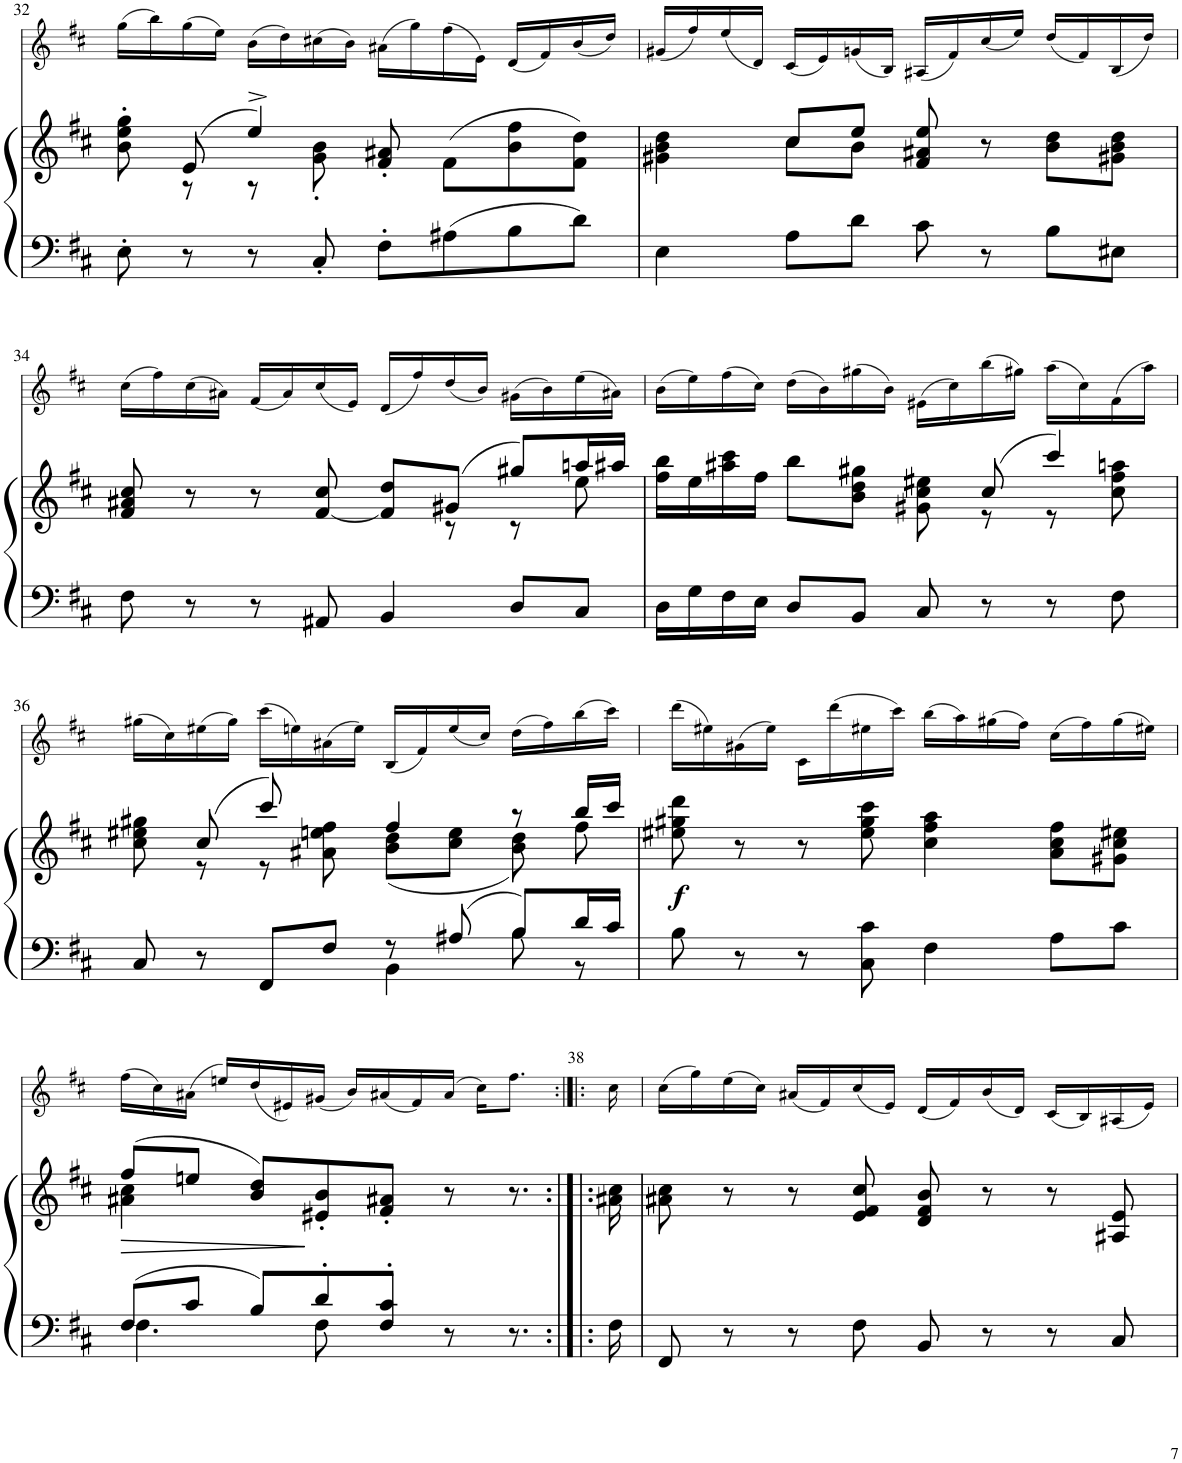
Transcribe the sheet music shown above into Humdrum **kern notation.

**kern	**kern	**dynam	**kern
*part2	*part2	*part2	*part1
*staff3	*staff2	*staff2/3	*staff1
*I"Piano	*	*	*I"Violin
*I'Pno	*	*	*I'Vln
!!LO:PB:g=z
*clefF4	*clefG2	*	*clefG2
*k[f#c#]	*k[f#c#]	*	*k[f#c#]
*M4/4	*M4/4	*	*M4/4
*met(c)	*met(c)	*	*met(c)
=32	=32	=32	=32
*	*^	*	*
8E'\	8b\'> 8ee\'> 8gg\'>	8ryy	.	(16gg\LL
.	.	.	.	16bb\)
8r	(8e/	8r	.	(16gg\
.	.	.	.	16ee\JJ)
8r	4ee^/)	8r	.	(16b\LL
.	.	.	.	16dd\)
8C#'/	.	8g\' 8b\'	.	(16cc#X\
.	.	.	.	16b\JJ)
8F#'\L	8f#/'< 8a#X/'<	2ryy	.	(16a#X\LL
.	.	.	.	16gg\)
8A#X\	(>8f#\L	.	.	(16ff#\
.	.	.	.	16e\JJ)
8B\	8b\ 8ff#\	.	.	(16d/LL
.	.	.	.	16f#/)
8d\J	8f#\ 8dd\J)	.	.	(16b/
.	.	.	.	16dd/JJ)
=33	=33	=33	=33	=33
4E\	4g#X\ 4b\ 4dd\	4ryy	.	(16g#X/LL
.	.	.	.	16ff#/)
.	.	.	.	(16ee/
.	.	.	.	16d/JJ)
8A\L	8cc#/L	8cc#\L	.	(16c#/LL
.	.	.	.	16e/)
8d\J	8ee/J	8b\J	.	(16gn/
.	.	.	.	16B/JJ)
8c#\	8f#/ 8a#X/ 8ee/	2ryy	.	(16A#X/LL
.	.	.	.	16f#/)
8r	8r	.	.	(16cc#/
.	.	.	.	16ee/JJ)
8B\L	8b\ 8dd\L	.	.	(16dd/LL
.	.	.	.	16f#/)
8E#X\J	8g#X\ 8b\ 8dd\J	.	.	(16B/
.	.	.	.	16dd/JJ)
!!LO:LB:g=z
=34	=34	=34	=34	=34
8F#\	8f#/ 8a#X/ 8cc#/	8ryy	.	(16cc#\LL
.	.	.	.	16ff#\)
*	*v	*v	*	*
8r	8r	.	(16cc#\
.	.	.	16a#X\JJ)
8r	8r	.	(16f#/LL
.	.	.	16a#/)
8AA#X/	[<8f#/ 8cc#/	.	(16cc#/
.	.	.	16e/JJ)
4BB/	8f#/] 8dd/L	.	(16d/LL
.	.	.	16ff#/)
*	*^	*	*
.	(8g#X/J	8r	.	(16dd/
.	.	.	.	16b/JJ)
8D/L	8gg#X/L)	8r	.	(16g#X\LL
.	.	.	.	16b\)
8C#/J	16aan/L	8ee\	.	(16ee\
.	16aa#X/JJ	.	.	16a#X\JJ)
=35	=35	=35	=35	=35
16D\LL	16ff#\ 16bb\LL	8ryy	.	(16b\LL
16G\	16ee\	.	.	16ee\)
*	*v	*v	*	*
16F#\	16aa#X\ 16ccc#\	.	(16ff#\
16E\JJ	16ff#\JJ	.	16cc#\JJ)
8D/L	8bb\L	.	(16dd\LL
.	.	.	16b\)
8BB/J	8b\ 8dd\ 8gg#X\J	.	(16gg#X\
.	.	.	16b\JJ)
8C#/	8g#X\ 8cc#\ 8ee#X\	.	(16e#X\LL
.	.	.	16cc#\)
*	*^	*	*
8r	(8cc#/	8r	.	(16bb\
.	.	.	.	16gg#X\JJ)
8r	4ccc#/)	8r	.	(16aa\LL
.	.	.	.	16cc#\)
8F#\	.	8cc#\ 8ff#\ 8aan\	.	(16f#\
.	.	.	.	16aa\JJ)
!!LO:LB:g=z
=36	=36	=36	=36	=36
*^	*	*	*	*
8C#/	2ryy	8cc#\ 8ee#X\ 8gg#X\	8ryy	.	(16gg#X\LL
.	.	.	.	.	16cc#\)
8r	.	(8cc#/	8r	.	(16ee#X\
.	.	.	.	.	16gg#\JJ)
8FF#/L	.	8ccc#/)	8r	.	(16ccc#\LL
.	.	.	.	.	16een\)
8F#/J	.	8a#X\ 8een\ 8ff#\	8ryy	.	(16a#X\
.	.	.	.	.	16ee\JJ)
8r	4BB\	4ff#/	(8b\ 8dd\L	.	(16B/LL
.	.	.	.	.	16f#/)
8A#X/	.	.	8cc#\ 8ee\J	.	(16ee/
.	.	.	.	.	16cc#/JJ)
8B/L	8B\	8r	8b\ 8dd\)	.	(16dd\LL
.	.	.	.	.	16ff#\)
16d/L	8r	16bb/LL	8ff#\	.	(16bb\
16c#/JJ	.	16ccc#/JJ	.	.	16ccc#\JJ)
*v	*v	*	*	*	*
*	*v	*v	*	*
=37	=37	=37	=37
!	!	!LO:DY:b	!
8B\	8ee#X\ 8gg#X\ 8ddd\	f	(16ddd\LL
.	.	.	16ee#X\)
8r	8r	.	(16g#X\
.	.	.	16ee#\JJ)
8r	8r	.	16c#\LL
.	.	.	(16ddd\
8C#\ 8c#\	8ee#\ 8gg#\ 8ccc#\	.	16ee#X\
.	.	.	16ccc#\JJ)
4F#\	4cc#\ 4ff#\ 4aa\	.	(16bb\LL
.	.	.	16aa\)
.	.	.	(16gg#X\
.	.	.	16ff#\JJ)
8A\L	8a\ 8cc#\ 8ff#\L	.	(16cc#\LL
.	.	.	16ff#\)
8c#\J	8g#X\ 8cc#\ 8ee#X\J	.	(16gg#\
.	.	.	16ee#X\JJ)
!!LO:LB:g=z
=37X2	=37X2	=37X2	=37X2
*^	*	*	*
!	!	!	!LO:HP:b	!
*	*	*^	*	*
8F#/L	4.F#\	(8ff#/L	4a#X\ 4cc#\	>	(16ff#\LL
.	.	.	.	.	16cc#\)
8c#/J	.	8een/J	.	.	(16a#X\JJ
.	.	.	.	.	16een/LL)
8B/L	.	8b/ 8dd/L)	2ryy	.	(16dd/
.	.	.	.	.	16e#X/)
8d'/	8F#\	8e#X/'< 8b/'<	.	]	(16g#X/JJ
.	.	.	.	.	16b/LL)
8F#/'> 8c#/'>J	4..ryy	8f#/'< 8a#X/'<J	.	.	(16a#X/
.	.	.	.	.	16f#/)
8r	.	8r	.	.	(16a#/JJ
.	.	.	.	.	16cc#\KL)
8.r	.	8.r	8.ryy	.	8.ff#\J
*v	*v	*	*	*	*
*	*v	*v	*	*
=38:|!|:	=38:|!|:	=38:|!|:	=38:|!|:
16F#\	16a#X\ 16cc#\	.	16cc#\
=39	=39	=39	=39
8FF#/	8a#X\ 8cc#\	.	(16cc#\LL
.	.	.	16gg\)
8r	8r	.	(16ee\
.	.	.	16cc#\JJ)
8r	8r	.	(16a#X/LL
.	.	.	16f#/)
8F#\	8e/ 8f#/ 8cc#/	.	(16cc#/
.	.	.	16e/JJ)
8BB/	8d/ 8f#/ 8b/	.	(16d/LL
.	.	.	16f#/)
8r	8r	.	(16b/
.	.	.	16d/JJ)
8r	8r	.	(16c#/LL
.	.	.	16B/)
8C#/	8A#X/ 8e/	.	(16A#X/
.	.	.	16e/JJ)
=	=	=	=
*-	*-	*-	*-
